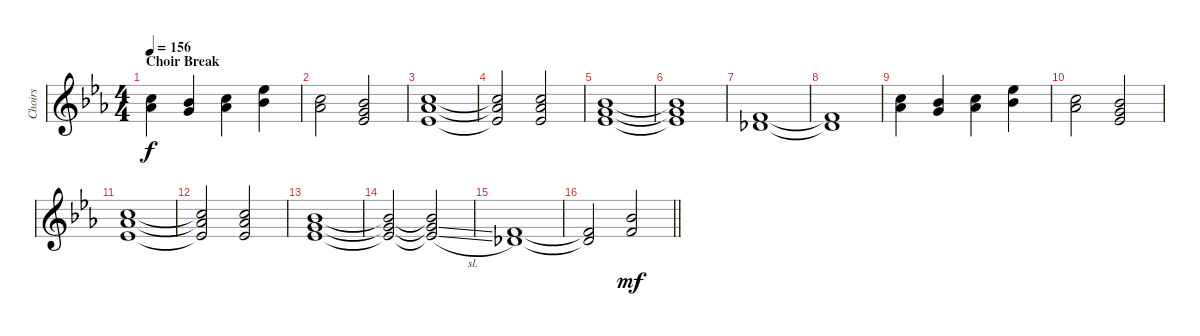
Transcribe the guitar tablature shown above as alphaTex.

\track ("Choirs" "Choirs") {instrument choiraahs}
\staff {score}
\tuning (E4 B3 G3 D3 A2 E2 B1) {hide}
\ts (4 4)
\section ("" "Choir Break")
\tempo 156
\clef g2
\ks cminor
(8.1 9.2).4{dy f} (6.1 8.2).4 (8.1 9.2).4 (11.1 11.2).4 |
(4.1 13.2).2 (11.2 12.3 13.4).2 |
(8.1 9.2 8.3).1 |
(8.1{t} 9.2{t} 8.3{t}).2 (8.1 9.2 8.3).2 |
(6.1 8.2 8.3).1 |
(6.1{t} 8.2{t} 8.3{t}).1 |
(10.3 11.4).1 |
(10.3{t} 11.4{t}).1 |
(8.1 9.2).4{volume 14} (6.1 8.2).4 (8.1 9.2).4 (11.1 11.2).4 |
(4.1 13.2).2 (11.2 12.3 13.4).2 |
(8.1 9.2 8.3).1 |
(8.1{t} 9.2{t} 8.3{t}).2 (8.1 9.2 8.3).2 |
(6.1 8.2 8.3).1 |
(6.1{t} 8.2{t} 8.3{t}).2 (6.1{t} 8.2{sl t} 8.3{sl t}).2 |
(6.2 6.3).1 |
\barLineRight lightlight
(6.2{t} 6.3{t}).2 (6.1 6.2).2{dy mf}
